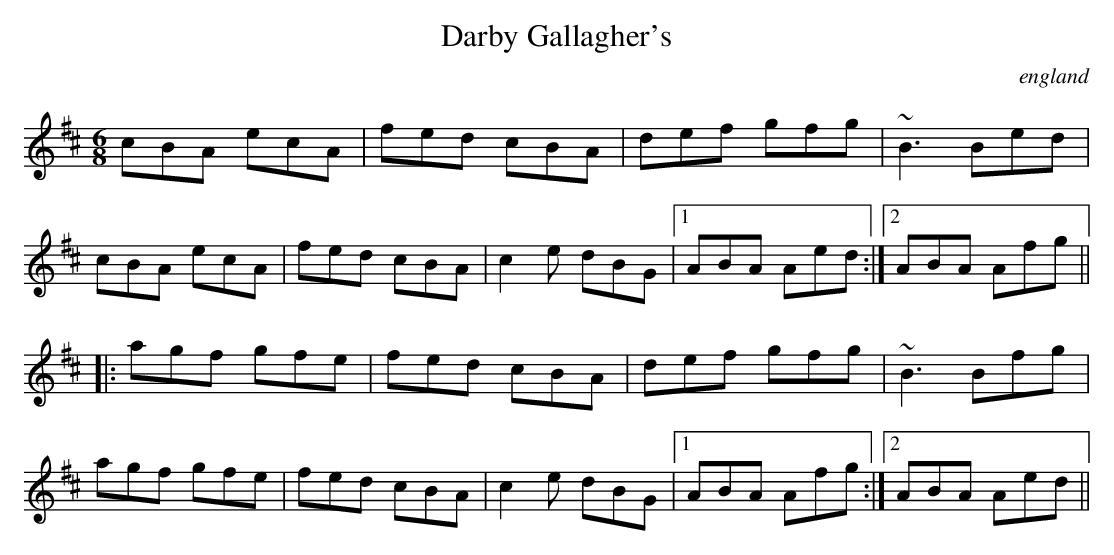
X:1
T:Darby Gallagher's
O:england
M:6/8
L:1/8
K:Amix
cBA ecA|fed cBA|def gfg|~B3 Bed|
cBA ecA|fed cBA|c2e dBG|1 ABA Aed:|2 ABA Afg||
|:agf gfe|fed cBA|def gfg|~B3 Bfg|
agf gfe|fed cBA|c2e dBG|1 ABA Afg:|2 ABA Aed||
